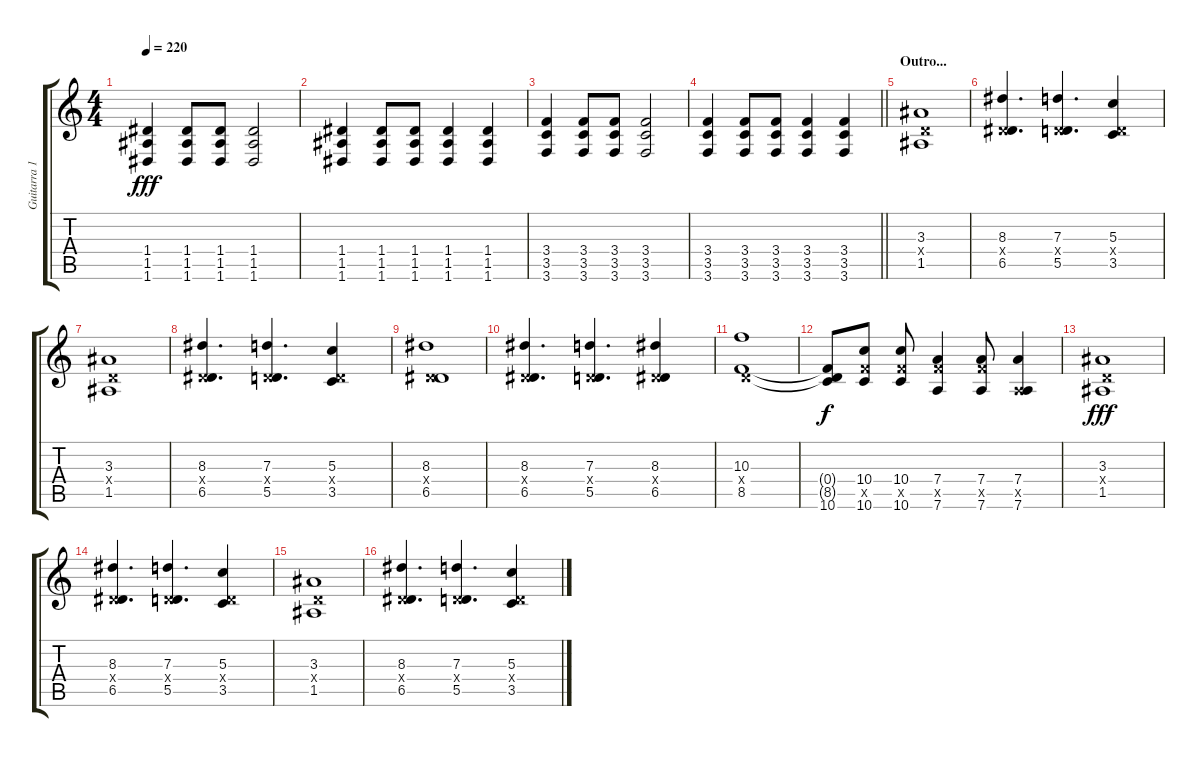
\track ("Guitarra 1" "Guitarra 1") {instrument distortionguitar}
\staff {score tabs}
\tuning (E4 B3 G3 D3 A2 D2) {hide}
\ts (4 4)
\tempo 220
\clef g2
\ks c
(1.4 1.5 1.6).4{dy fff} (1.4 1.5 1.6).8 (1.4 1.5 1.6).8 (1.4 1.5 1.6).2 |
(1.4 1.5 1.6).4 (1.4 1.5 1.6).8 (1.4 1.5 1.6).8 (1.4 1.5 1.6).4 (1.4 1.5 1.6).4 |
(3.4 3.5 3.6).4 (3.4 3.5 3.6).8 (3.4 3.5 3.6).8 (3.4 3.5 3.6).2 |
\barLineRight lightlight
(3.4 3.5 3.6).4 (3.4 3.5 3.6).8 (3.4 3.5 3.6).8 (3.4 3.5 3.6).4 (3.4 3.5 3.6).4 |
\section ("" "Outro...")
(3.3 0.4{x} 1.5).1 |
(8.3 0.4{x} 6.5).4{d} (7.3 0.4{x} 5.5).4{d} (5.3 0.4{x} 3.5).4 |
(3.3 0.4{x} 1.5).1 |
(8.3 0.4{x} 6.5).4{d} (7.3 0.4{x} 5.5).4{d} (5.3 0.4{x} 3.5).4 |
(8.3 0.4{x} 6.5).1 |
(8.3 0.4{x} 6.5).4{d} (7.3 0.4{x} 5.5).4{d} (8.3 0.4{x} 6.5).4 |
(10.3 0.4{x} 8.5).1 |
(0.4{t} 8.5{t} 10.6).8{dy f} (10.4 8.5{x} 10.6).8 (10.4 8.5{x} 10.6).8 (7.4 8.5{x} 7.6).4 (7.4 8.5{x} 7.6).8 (7.4 0.5{x} 7.6).4 |
(3.3 0.4{x} 1.5).1{dy fff} |
(8.3 0.4{x} 6.5).4{d} (7.3 0.4{x} 5.5).4{d} (5.3 0.4{x} 3.5).4 |
(3.3 0.4{x} 1.5).1 |
(8.3 0.4{x} 6.5).4{d} (7.3 0.4{x} 5.5).4{d} (5.3 0.4{x} 3.5).4
